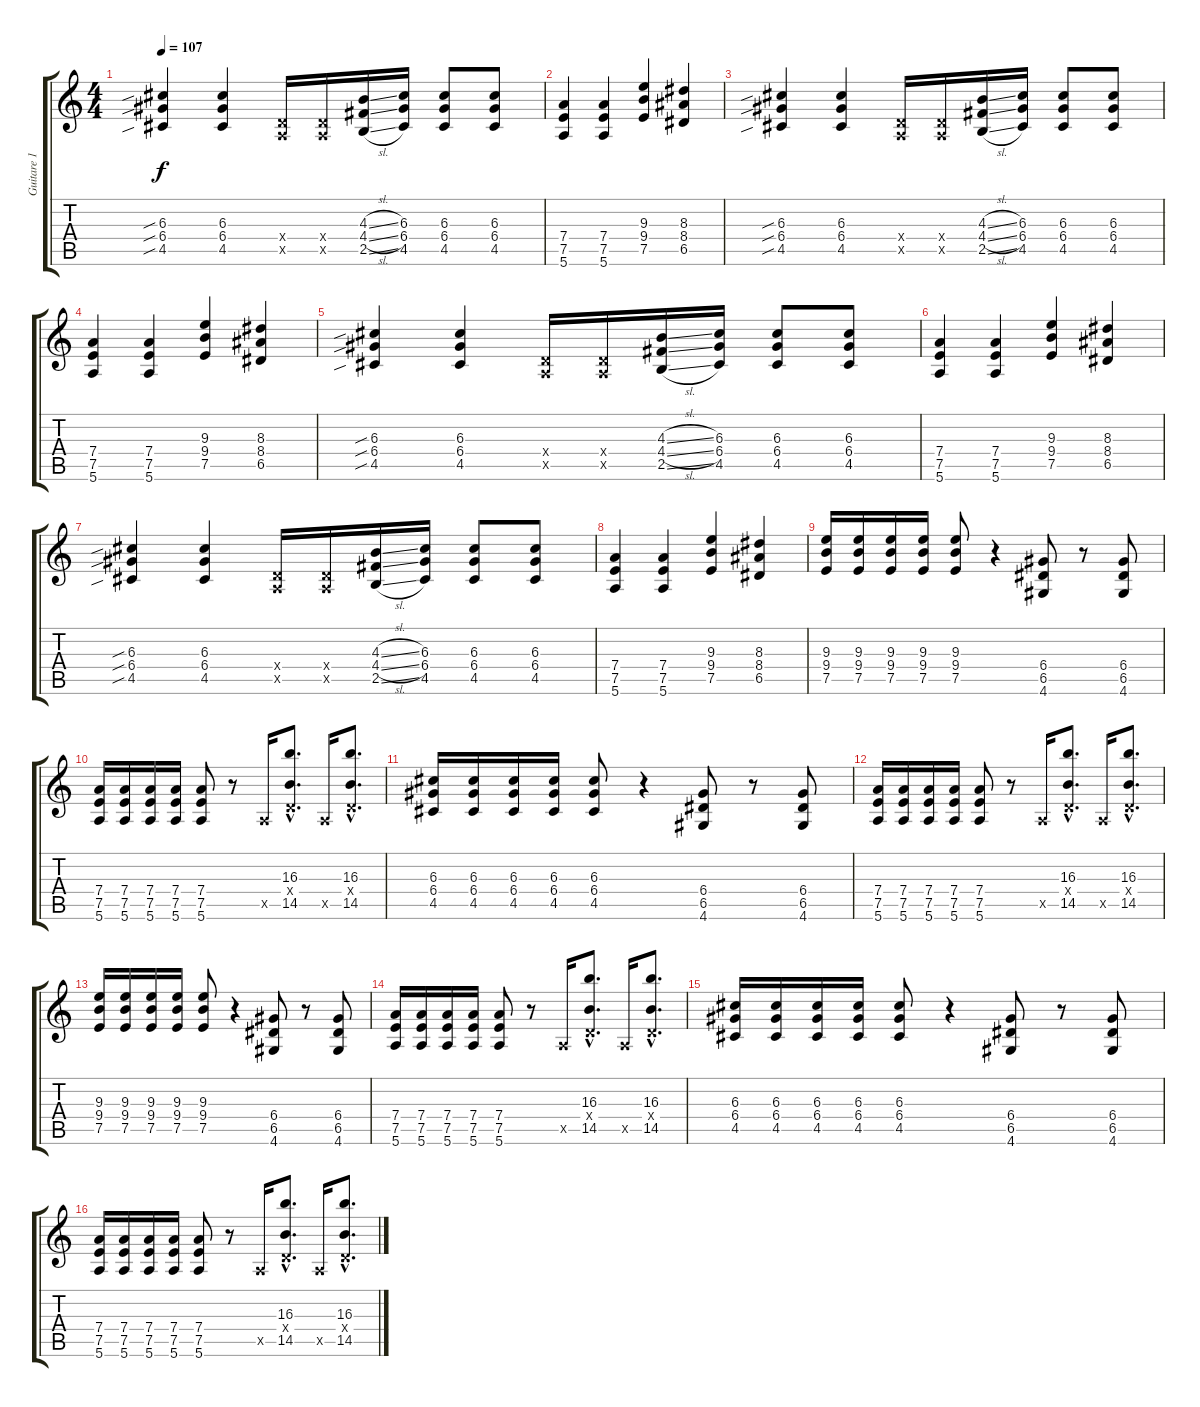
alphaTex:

\track ("Guitare 1" "Guitare 1") {instrument distortionguitar}
\staff {score tabs}
\tuning (E4 B3 G3 D3 A2 E2) {hide}
\ts (4 4)
\tempo 107
\clef g2
\ks c
(6.3{sib} 6.4{sib} 4.5{sib}).4{dy f} (6.3 6.4 4.5).4 (0.4{x} 0.5{x}).16 (0.4{x} 0.5{x}).16 (4.3{sl} 4.4{sl} 2.5{sl}).16 (6.3 6.4 4.5).16 (6.3 6.4 4.5).8 (6.3 6.4 4.5).8 |
(7.4 7.5 5.6).4 (7.4 7.5 5.6).4 (9.3 9.4 7.5).4 (8.3 8.4 6.5).4 |
(6.3{sib} 6.4{sib} 4.5{sib}).4 (6.3 6.4 4.5).4 (0.4{x} 0.5{x}).16 (0.4{x} 0.5{x}).16 (4.3{sl} 4.4{sl} 2.5{sl}).16 (6.3 6.4 4.5).16 (6.3 6.4 4.5).8 (6.3 6.4 4.5).8 |
(7.4 7.5 5.6).4 (7.4 7.5 5.6).4 (9.3 9.4 7.5).4 (8.3 8.4 6.5).4 |
(6.3{sib} 6.4{sib} 4.5{sib}).4 (6.3 6.4 4.5).4 (0.4{x} 0.5{x}).16 (0.4{x} 0.5{x}).16 (4.3{sl} 4.4{sl} 2.5{sl}).16 (6.3 6.4 4.5).16 (6.3 6.4 4.5).8 (6.3 6.4 4.5).8 |
(7.4 7.5 5.6).4 (7.4 7.5 5.6).4 (9.3 9.4 7.5).4 (8.3 8.4 6.5).4 |
(6.3{sib} 6.4{sib} 4.5{sib}).4 (6.3 6.4 4.5).4 (0.4{x} 0.5{x}).16 (0.4{x} 0.5{x}).16 (4.3{sl} 4.4{sl} 2.5{sl}).16 (6.3 6.4 4.5).16 (6.3 6.4 4.5).8 (6.3 6.4 4.5).8 |
(7.4 7.5 5.6).4 (7.4 7.5 5.6).4 (9.3 9.4 7.5).4 (8.3 8.4 6.5).4 |
(9.3 9.4 7.5).16 (9.3 9.4 7.5).16 (9.3 9.4 7.5).16 (9.3 9.4 7.5).16 (9.3 9.4 7.5).8 r.4 (6.4 6.5 4.6).8 r.8 (6.4 6.5 4.6).8 |
(7.4 7.5 5.6).16 (7.4 7.5 5.6).16 (7.4 7.5 5.6).16 (7.4 7.5 5.6).16 (7.4 7.5 5.6).8 r.8 0.5{x}.16 (16.3{hac} 0.4{hac x} 14.5{hac}).8{d} 0.5{x}.16 (16.3{hac} 0.4{hac x} 14.5{hac}).8{d} |
(6.3 6.4 4.5).16 (6.3 6.4 4.5).16 (6.3 6.4 4.5).16 (6.3 6.4 4.5).16 (6.3 6.4 4.5).8 r.4 (6.4 6.5 4.6).8 r.8 (6.4 6.5 4.6).8 |
(7.4 7.5 5.6).16 (7.4 7.5 5.6).16 (7.4 7.5 5.6).16 (7.4 7.5 5.6).16 (7.4 7.5 5.6).8 r.8 0.5{x}.16 (16.3{hac} 0.4{hac x} 14.5{hac}).8{d} 0.5{x}.16 (16.3{hac} 0.4{hac x} 14.5{hac}).8{d} |
(9.3 9.4 7.5).16 (9.3 9.4 7.5).16 (9.3 9.4 7.5).16 (9.3 9.4 7.5).16 (9.3 9.4 7.5).8 r.4 (6.4 6.5 4.6).8 r.8 (6.4 6.5 4.6).8 |
(7.4 7.5 5.6).16 (7.4 7.5 5.6).16 (7.4 7.5 5.6).16 (7.4 7.5 5.6).16 (7.4 7.5 5.6).8 r.8 0.5{x}.16 (16.3{hac} 0.4{hac x} 14.5{hac}).8{d} 0.5{x}.16 (16.3{hac} 0.4{hac x} 14.5{hac}).8{d} |
(6.3 6.4 4.5).16 (6.3 6.4 4.5).16 (6.3 6.4 4.5).16 (6.3 6.4 4.5).16 (6.3 6.4 4.5).8 r.4 (6.4 6.5 4.6).8 r.8 (6.4 6.5 4.6).8 |
(7.4 7.5 5.6).16 (7.4 7.5 5.6).16 (7.4 7.5 5.6).16 (7.4 7.5 5.6).16 (7.4 7.5 5.6).8 r.8 0.5{x}.16 (16.3{hac} 0.4{hac x} 14.5{hac}).8{d} 0.5{x}.16 (16.3{hac} 0.4{hac x} 14.5{hac}).8{d}
